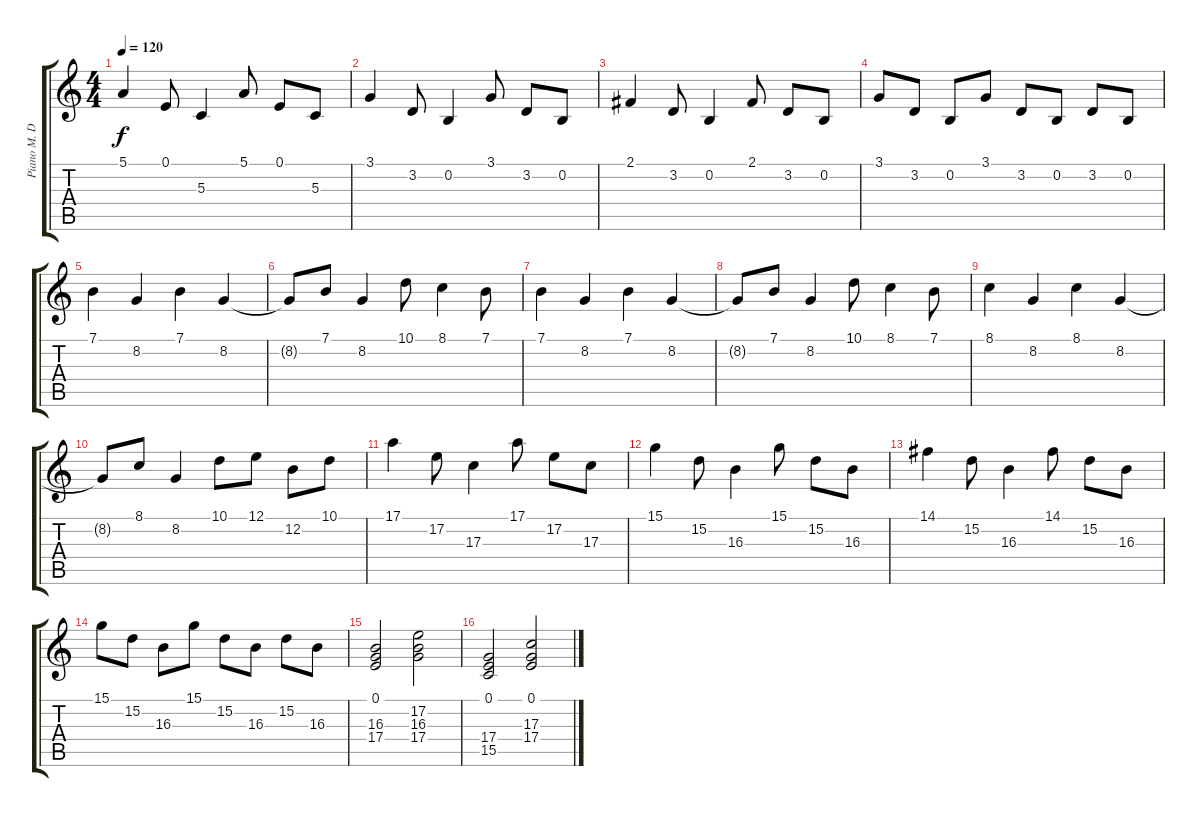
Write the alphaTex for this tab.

\track ("Piano M. Der." "Piano M. D") {instrument acousticgrandpiano}
\staff {score tabs}
\tuning (E4 B3 G3 D3 A2 E2) {hide}
\ts (4 4)
\tempo 120
\clef g2
\ks c
5.1.4{dy f} 0.1.8 5.3.4 5.1.8 0.1.8 5.3.8 |
3.1.4 3.2.8 0.2.4 3.1.8 3.2.8 0.2.8 |
2.1.4 3.2.8 0.2.4 2.1.8 3.2.8 0.2.8 |
3.1.8 3.2.8 0.2.8 3.1.8 3.2.8 0.2.8 3.2.8 0.2.8 |
7.1.4 8.2.4 7.1.4 8.2.4 |
8.2{t}.8 7.1.8 8.2.4 10.1.8 8.1.4 7.1.8 |
7.1.4 8.2.4 7.1.4 8.2.4 |
8.2{t}.8 7.1.8 8.2.4 10.1.8 8.1.4 7.1.8 |
8.1.4 8.2.4 8.1.4 8.2.4 |
8.2{t}.8 8.1.8 8.2.4 10.1.8 12.1.8 12.2.8 10.1.8 |
17.1.4 17.2.8 17.3.4 17.1.8 17.2.8 17.3.8 |
15.1.4 15.2.8 16.3.4 15.1.8 15.2.8 16.3.8 |
14.1.4 15.2.8 16.3.4 14.1.8 15.2.8 16.3.8 |
15.1.8 15.2.8 16.3.8 15.1.8 15.2.8 16.3.8 15.2.8 16.3.8 |
(0.1 16.3 17.4).2 (17.2 16.3 17.4).2 |
(0.1 17.4 15.5).2 (0.1 17.3 17.4).2
